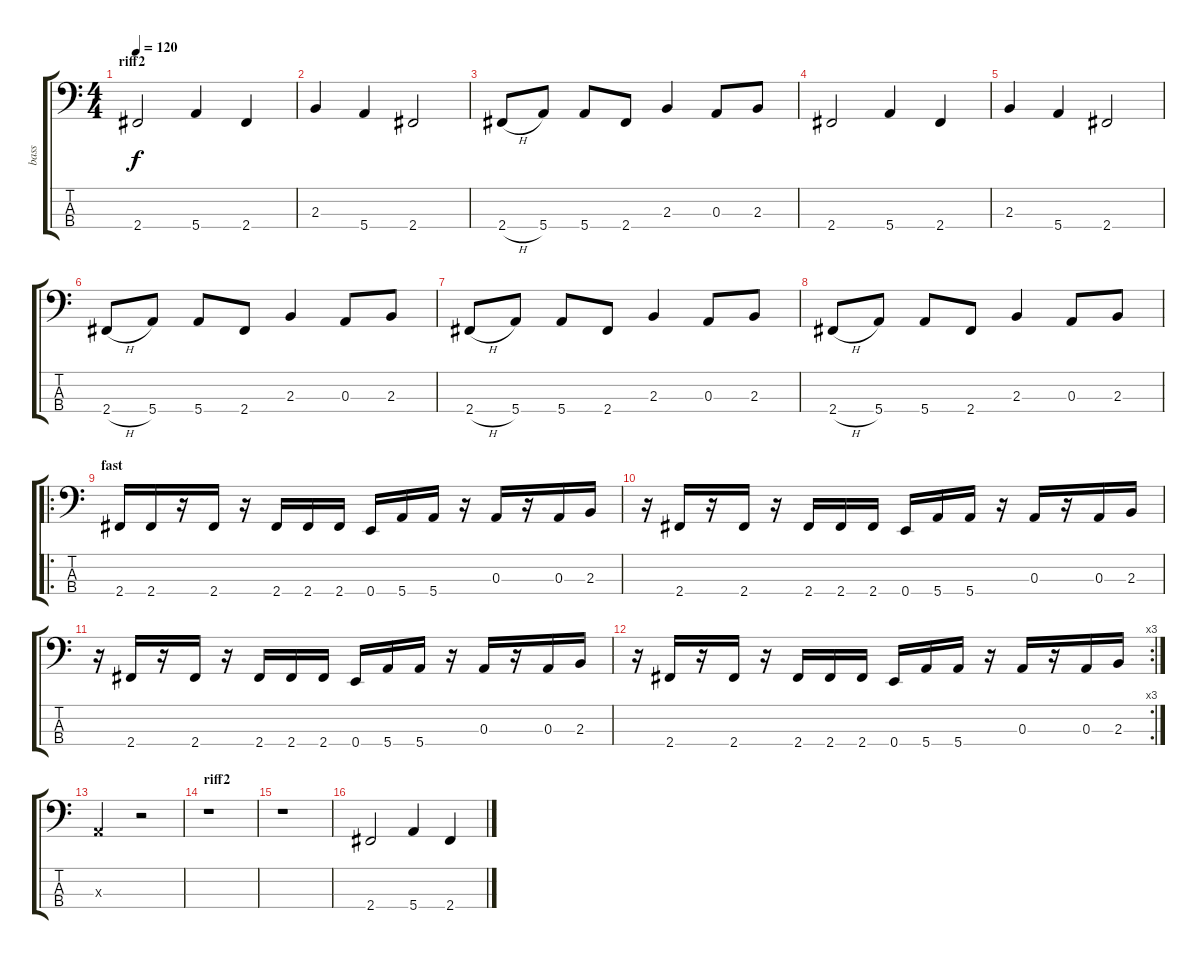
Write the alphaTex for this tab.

\track ("bass" "bass") {instrument electricbassfinger}
\staff {score tabs}
\tuning (G2 D2 A1 E1) {hide}
\ts (4 4)
\section ("" "riff2")
\tempo 120
\clef f4
\ks c
2.4.2{dy f} 5.4.4 2.4.4 |
2.3.4 5.4.4 2.4.2 |
2.4{h}.8 5.4.8 5.4.8 2.4.8 2.3.4 0.3.8 2.3.8 |
2.4.2 5.4.4 2.4.4 |
2.3.4 5.4.4 2.4.2 |
2.4{h}.8 5.4.8 5.4.8 2.4.8 2.3.4 0.3.8 2.3.8 |
2.4{h}.8 5.4.8 5.4.8 2.4.8 2.3.4 0.3.8 2.3.8 |
2.4{h}.8 5.4.8 5.4.8 2.4.8 2.3.4 0.3.8 2.3.8 |
\ro
\section ("" "fast")
2.4.16 2.4.16 r.16 2.4.16 r.16 2.4.16 2.4.16 2.4.16 0.4.16 5.4.16 5.4.16 r.16 0.3.16 r.16 0.3.16 2.3.16 |
r.16 2.4.16 r.16 2.4.16 r.16 2.4.16 2.4.16 2.4.16 0.4.16 5.4.16 5.4.16 r.16 0.3.16 r.16 0.3.16 2.3.16 |
r.16 2.4.16 r.16 2.4.16 r.16 2.4.16 2.4.16 2.4.16 0.4.16 5.4.16 5.4.16 r.16 0.3.16 r.16 0.3.16 2.3.16 |
\rc 3
r.16 2.4.16 r.16 2.4.16 r.16 2.4.16 2.4.16 2.4.16 0.4.16 5.4.16 5.4.16 r.16 0.3.16 r.16 0.3.16 2.3.16 |
0.3{x}.2 r.2 |
\section ("" "riff2")
r.1 |
r.1 |
2.4.2 5.4.4 2.4.4
